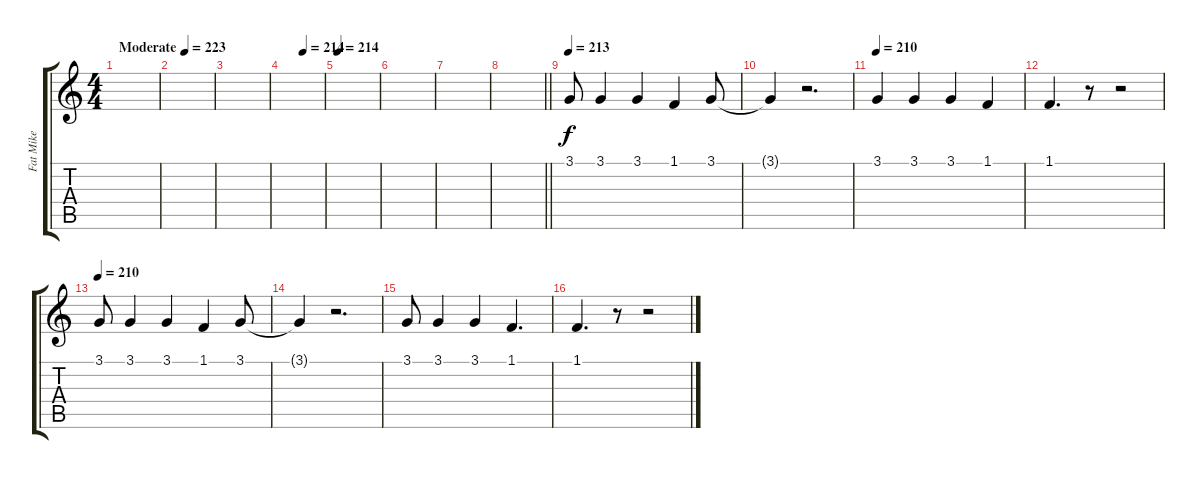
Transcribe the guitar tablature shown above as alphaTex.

\track ("Fat Mike" "Fat Mike") {instrument bassoon}
\staff {score tabs}
\tuning (E4 B3 G3 D3 A2 E2) {hide}
\ts (4 4)
\tempo (223 "Moderate")
\clef g2
\ks c
|
|
|
\tempo (214 0.5)
|
\tempo 214
|
|
|
\barLineRight lightlight
|
\section ("" "")
\tempo 213
3.1.8 3.1.4 3.1.4 1.1.4 3.1.8 |
3.1{t}.4 r.2{d} |
\tempo 210
3.1.4 3.1.4 3.1.4 1.1.4 |
1.1.4{d} r.8 r.2 |
\tempo 210
3.1.8 3.1.4 3.1.4 1.1.4 3.1.8 |
3.1{t}.4 r.2{d} |
3.1.8 3.1.4 3.1.4 1.1.4{d} |
1.1.4{d} r.8 r.2
